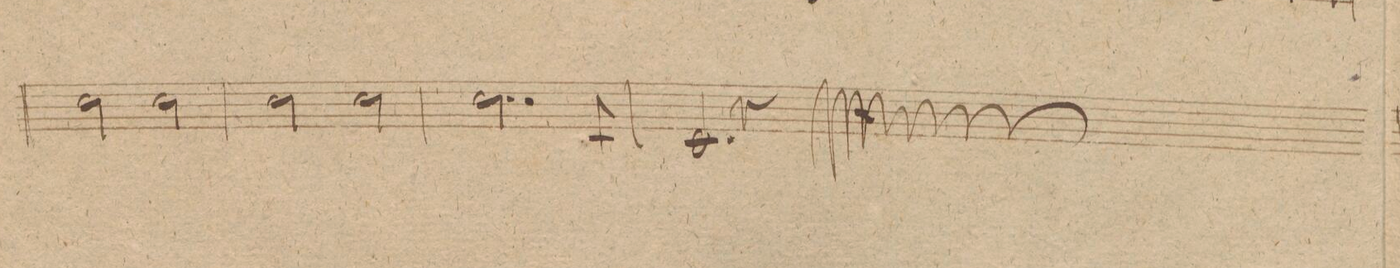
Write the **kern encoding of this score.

**kern	**dynam
*I"Trompetto. 2do in A.	*
*clefG2	*
*k[f#c#g#]	*
*met(c)	*
*M4/4	*
2a\	.
2a\	.
=90	=90
2a\	.
2a\	.
=91	=91
2..a\	.
8A/	.
=92	=92
2.A/	.
4r	.
==	==
*-	*-
